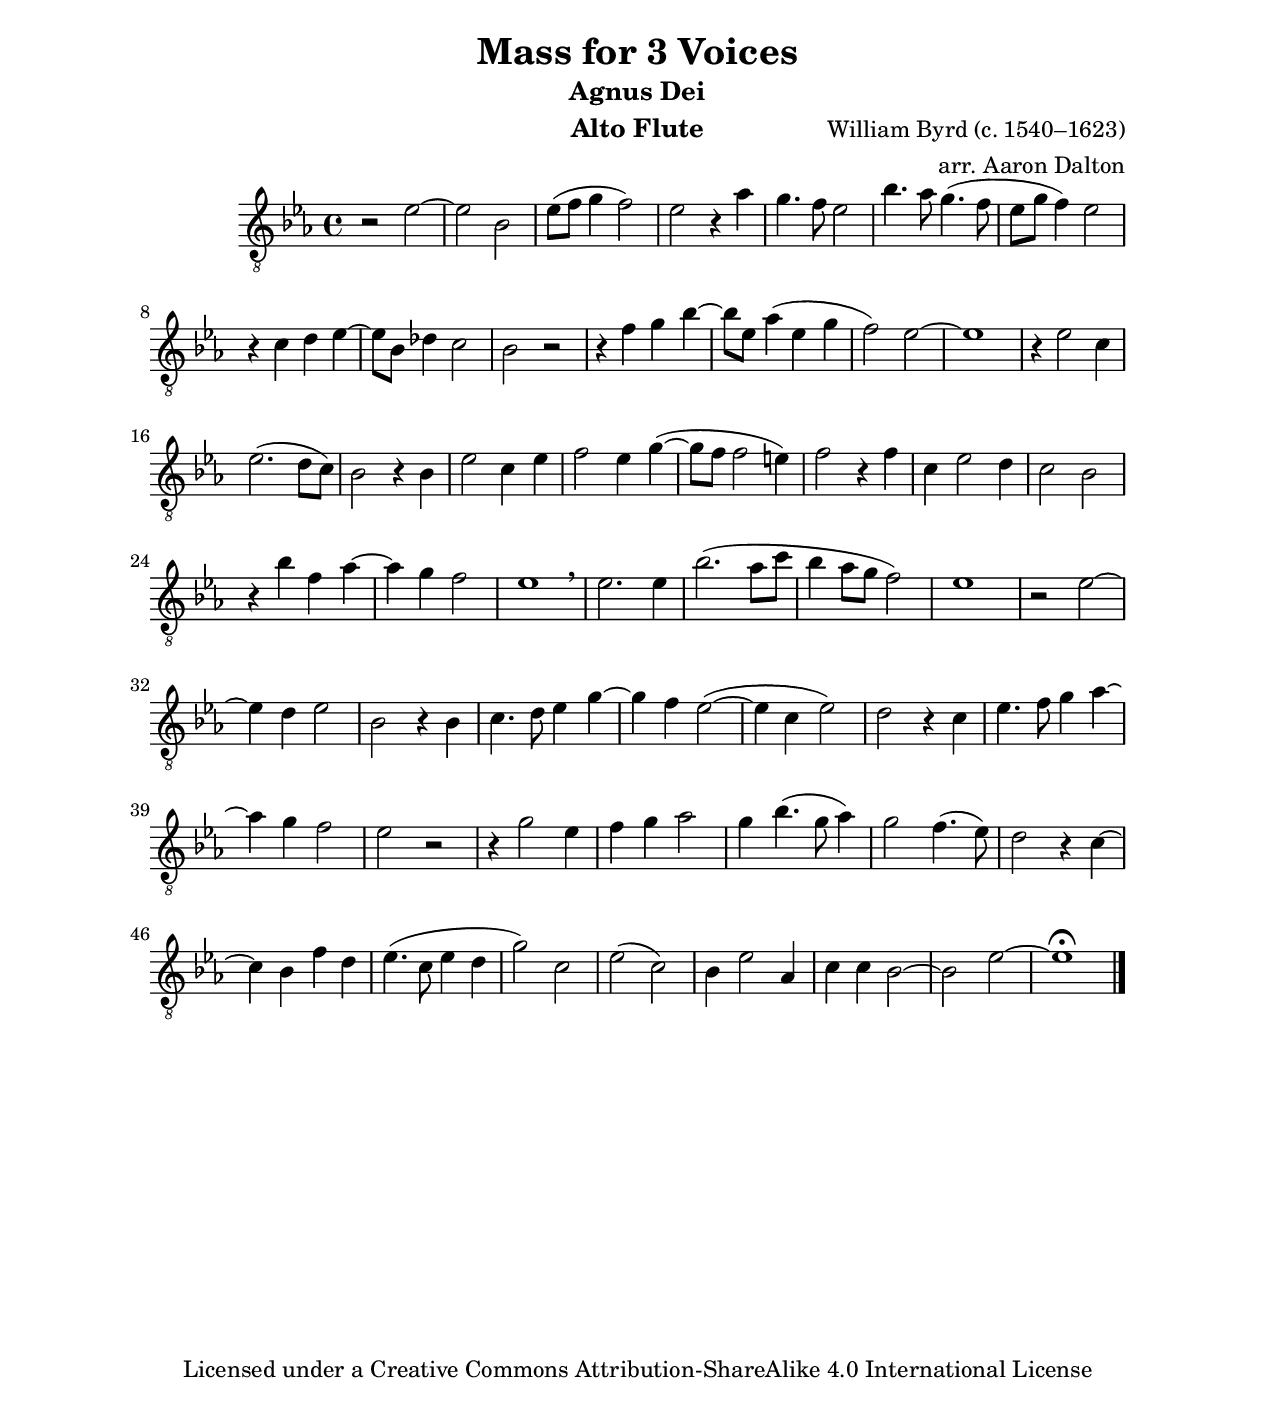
\version "2.18.2"

threeNotes = \transpose c f \relative c {
    \time 4/4
    \key f \major
    \clef "treble_8"
    r2 f2~ | f c | f8( g a4 g2) | f2 r4 bes |
    a4. g8 f2 | c'4. bes8 a4.( g8 | f8 a g4) f2 | r4 d e f~ | f8 c ees4
    d2 | c2 r2 | r4 g' a c~ | c8 f, bes4( f a | g2) f2~ |
    f1 | r4 f2 d4 | f2.( e8 d) | c2 r4 c | f2 d4 f |
    g2 f4 a4~( | a8 g g2 fis4) | g2 r4 g | d f2 e4 | d2 c |
    r4 c' g bes~ | bes a g2 | f1 \breathe | f2. f4 | c'2.(
    bes8 d | c4 bes8 a g2) | f1 | r2 f2~ | f4 e 
    f2 | c r4 c | d4. e8 f4 a~ | a g f2~( | f4 d f2) |
    e2 r4 d | f4. g8 a4 bes~ | bes a g2 | f2 r |
    r4 a2 f4 | g a bes2 | a4 c4.( a8 bes4) | a2 g4.( f8) |
    e2 r4 d~ | d c g' e | f4.( d8 f4 e | a2) d, |
    f2( d) | c4 f2 bes,4 | d4 d c2~ | c2 f2~ | f1\fermata \bar "|."
}


\paper {
  #(set-paper-size "letter")
  top-margin = 1\in
  bottom-margin = 1\in
  left-margin = 1\in
  right-margin = 1\in
}

\header {
    instrument = "Alto Flute"
    title = "Mass for 3 Voices"
    subtitle = "Agnus Dei"
    composer = "William Byrd (c. 1540–1623)"
    arranger = "arr. Aaron Dalton"
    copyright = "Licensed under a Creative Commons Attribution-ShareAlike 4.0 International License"
}

{
    \set Score.skipBars = ##t
    \transpose c f \threeNotes
}